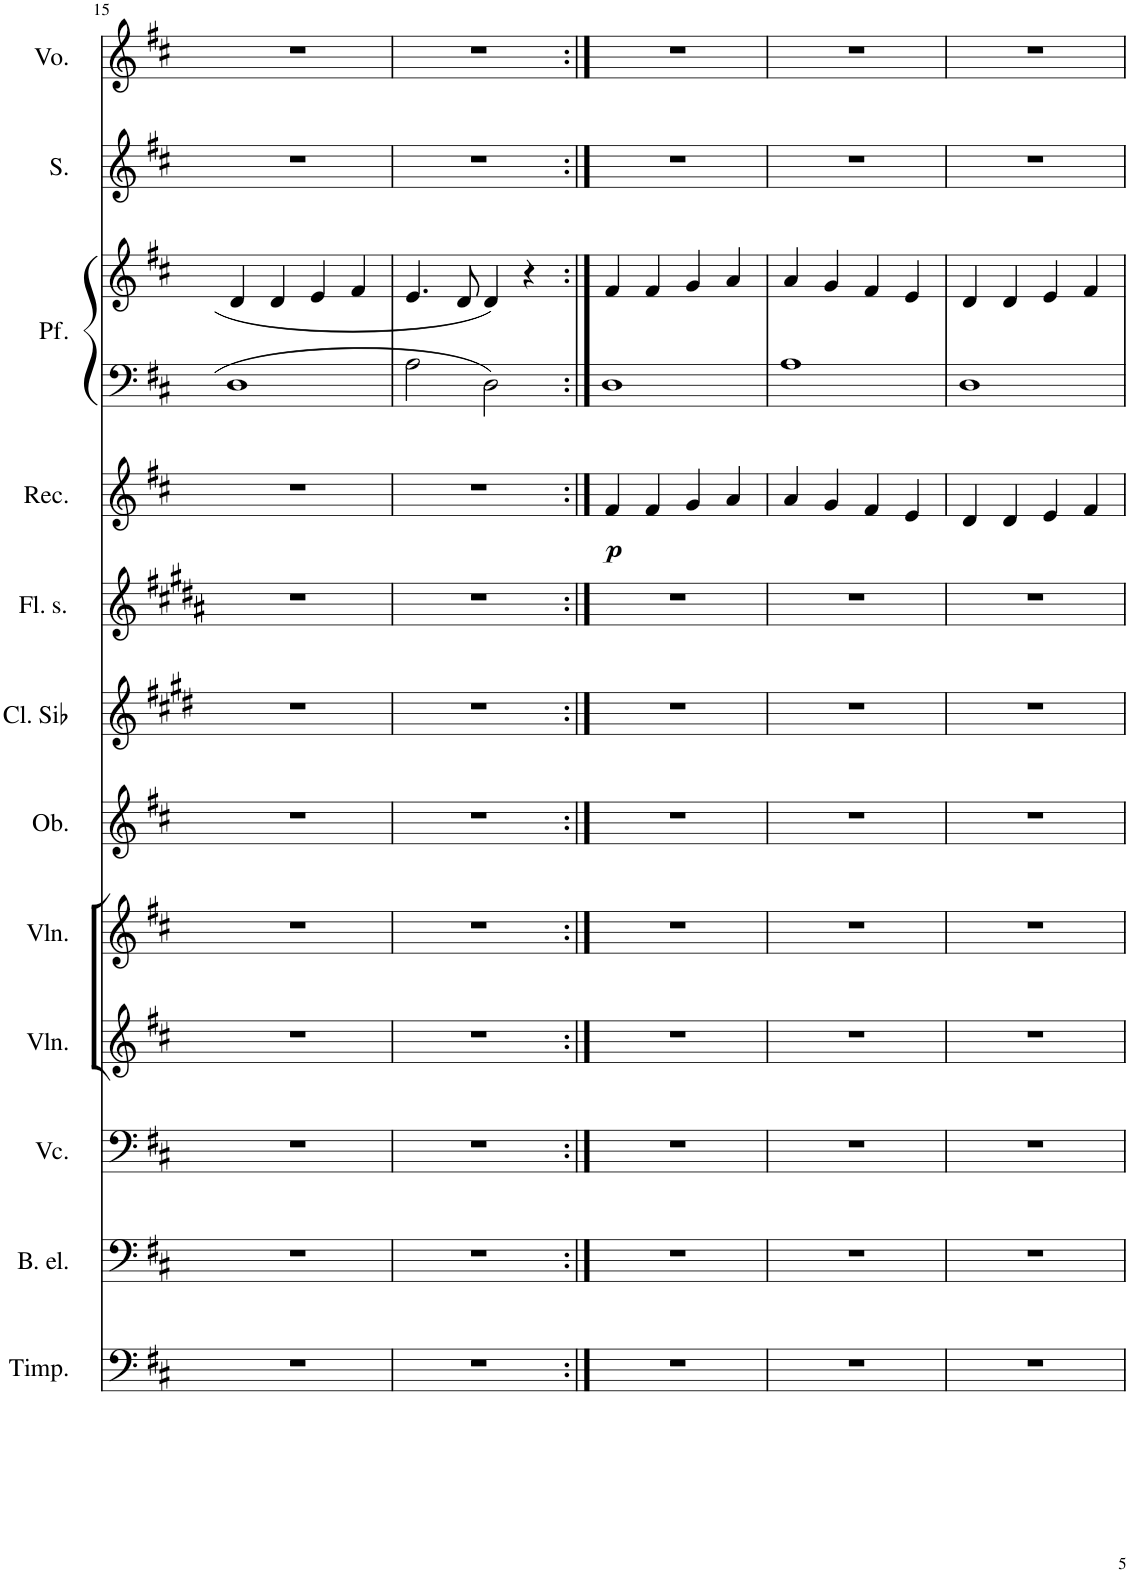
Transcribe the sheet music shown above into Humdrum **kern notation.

**kern	**kern	**kern	**kern	**kern	**kern	**kern	**kern	**kern	**dynam	**kern	**kern	**kern	**kern
*part12	*part11	*part10	*part9	*part8	*part7	*part6	*part5	*part4	*part4	*part3	*part3	*part2	*part1
*staff13	*staff12	*staff11	*staff10	*staff9	*staff8	*staff7	*staff6	*staff5	*staff5	*staff4	*staff3	*staff2	*staff1
*I"Timpani	*I"Basso elettrico	*I"Violoncello	*I"Violino	*I"Violino	*I"Oboe	*I"Clarinetto in Sib	*I"Flauto soprano	*I"Flauto dolce	*	*I"Piano	*	*I"Soprano	*I"Voce
*I'Timp.	*I'B. el.	*I'Vc.	*I'Vln.	*I'Vln.	*I'Ob.	*I'Cl. Sib	*I'Fl. s.	*	*	*	*	*I'S.	*I'Vo.
!!LO:PB:g=z
*clefF4	*clefF4	*clefF4	*clefG2	*clefG2	*clefG2	*clefG2	*clefG2	*clefG2	*	*clefF4	*clefG2	*clefG2	*clefG2
*	*Trd7c12	*	*	*	*	*Trd1c2	*Trd-2c-3	*	*	*	*	*	*
*k[f#c#]	*k[f#c#]	*k[f#c#]	*k[f#c#]	*k[f#c#]	*k[f#c#]	*k[f#c#g#d#]	*k[f#c#g#d#a#]	*k[f#c#]	*	*k[f#c#]	*k[f#c#]	*k[f#c#]	*k[f#c#]
*M4/4	*M4/4	*M4/4	*M4/4	*M4/4	*M4/4	*M4/4	*M4/4	*M4/4	*	*M4/4	*M4/4	*M4/4	*M4/4
*met(c)	*met(c)	*met(c)	*met(c)	*met(c)	*met(c)	*met(c)	*met(c)	*met(c)	*	*met(c)	*met(c)	*met(c)	*met(c)
=15	=15	=15	=15	=15	=15	=15	=15	=15	=15	=15	=15	=15	=15
1r	1r	1r	1r	1r	1r	1r	1r	1r	.	1D	4d/	1r	1r
.	.	.	.	.	.	.	.	.	.	.	4d/	.	.
.	.	.	.	.	.	.	.	.	.	.	4e/	.	.
.	.	.	.	.	.	.	.	.	.	.	4f#/	.	.
=16	=16	=16	=16	=16	=16	=16	=16	=16	=16	=16	=16	=16	=16
1r	1r	1r	1r	1r	1r	1r	1r	1r	.	2A\	4.e/	1r	1r
.	.	.	.	.	.	.	.	.	.	.	8d/	.	.
.	.	.	.	.	.	.	.	.	.	2D\	4d/	.	.
.	.	.	.	.	.	.	.	.	.	.	4r	.	.
=17:|!	=17:|!	=17:|!	=17:|!	=17:|!	=17:|!	=17:|!	=17:|!	=17:|!	=17:|!	=17:|!	=17:|!	=17:|!	=17:|!
!	!	!	!	!	!	!	!	!	!LO:DY:b	!	!	!	!
1r	1r	1r	1r	1r	1r	1r	1r	4f#/	p	1D	4f#/	1r	1r
.	.	.	.	.	.	.	.	4f#/	.	.	4f#/	.	.
.	.	.	.	.	.	.	.	4g/	.	.	4g/	.	.
.	.	.	.	.	.	.	.	4a/	.	.	4a/	.	.
=18	=18	=18	=18	=18	=18	=18	=18	=18	=18	=18	=18	=18	=18
1r	1r	1r	1r	1r	1r	1r	1r	4a/	.	1A	4a/	1r	1r
.	.	.	.	.	.	.	.	4g/	.	.	4g/	.	.
.	.	.	.	.	.	.	.	4f#/	.	.	4f#/	.	.
.	.	.	.	.	.	.	.	4e/	.	.	4e/	.	.
=19	=19	=19	=19	=19	=19	=19	=19	=19	=19	=19	=19	=19	=19
1r	1r	1r	1r	1r	1r	1r	1r	4d/	.	1D	4d/	1r	1r
.	.	.	.	.	.	.	.	4d/	.	.	4d/	.	.
.	.	.	.	.	.	.	.	4e/	.	.	4e/	.	.
.	.	.	.	.	.	.	.	4f#/	.	.	4f#/	.	.
=	=	=	=	=	=	=	=	=	=	=	=	=	=
*-	*-	*-	*-	*-	*-	*-	*-	*-	*-	*-	*-	*-	*-
